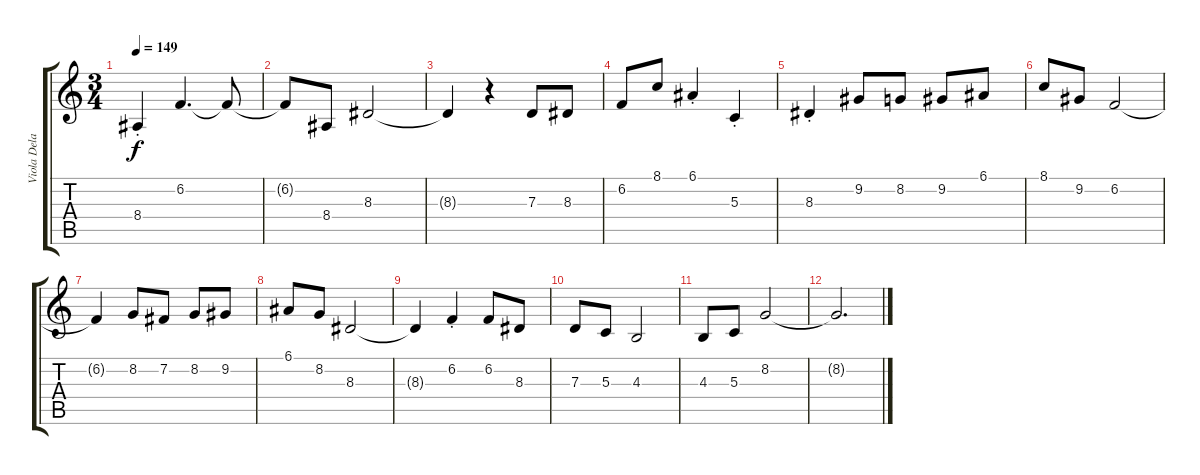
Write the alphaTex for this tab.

\track ("Viola Delay" "Viola Dela") {instrument viola}
\staff {score tabs}
\tuning (E4 B3 G3 D3 A2 E2) {hide}
\ts (3 4)
\tempo 149
\clef g2
\ks c
8.4{st}.4{dy f} 6.2.4{d} 6.2{t}.8 |
6.2{t}.8 8.4.8 8.3.2 |
8.3{t}.4 r.4 7.3.8 8.3.8 |
6.2.8 8.1.8 6.1{st}.4 5.3{st}.4 |
8.3{st}.4 9.2.8 8.2.8 9.2.8 6.1.8 |
8.1.8 9.2.8 6.2.2 |
6.2{t}.4 8.2.8 7.2.8 8.2.8 9.2.8 |
6.1.8 8.2.8 8.3.2 |
8.3{t}.4 6.2{st}.4 6.2.8 8.3.8 |
7.3.8 5.3.8 4.3.2 |
4.3.8 5.3.8 8.2.2 |
8.2{t}.2{d}
